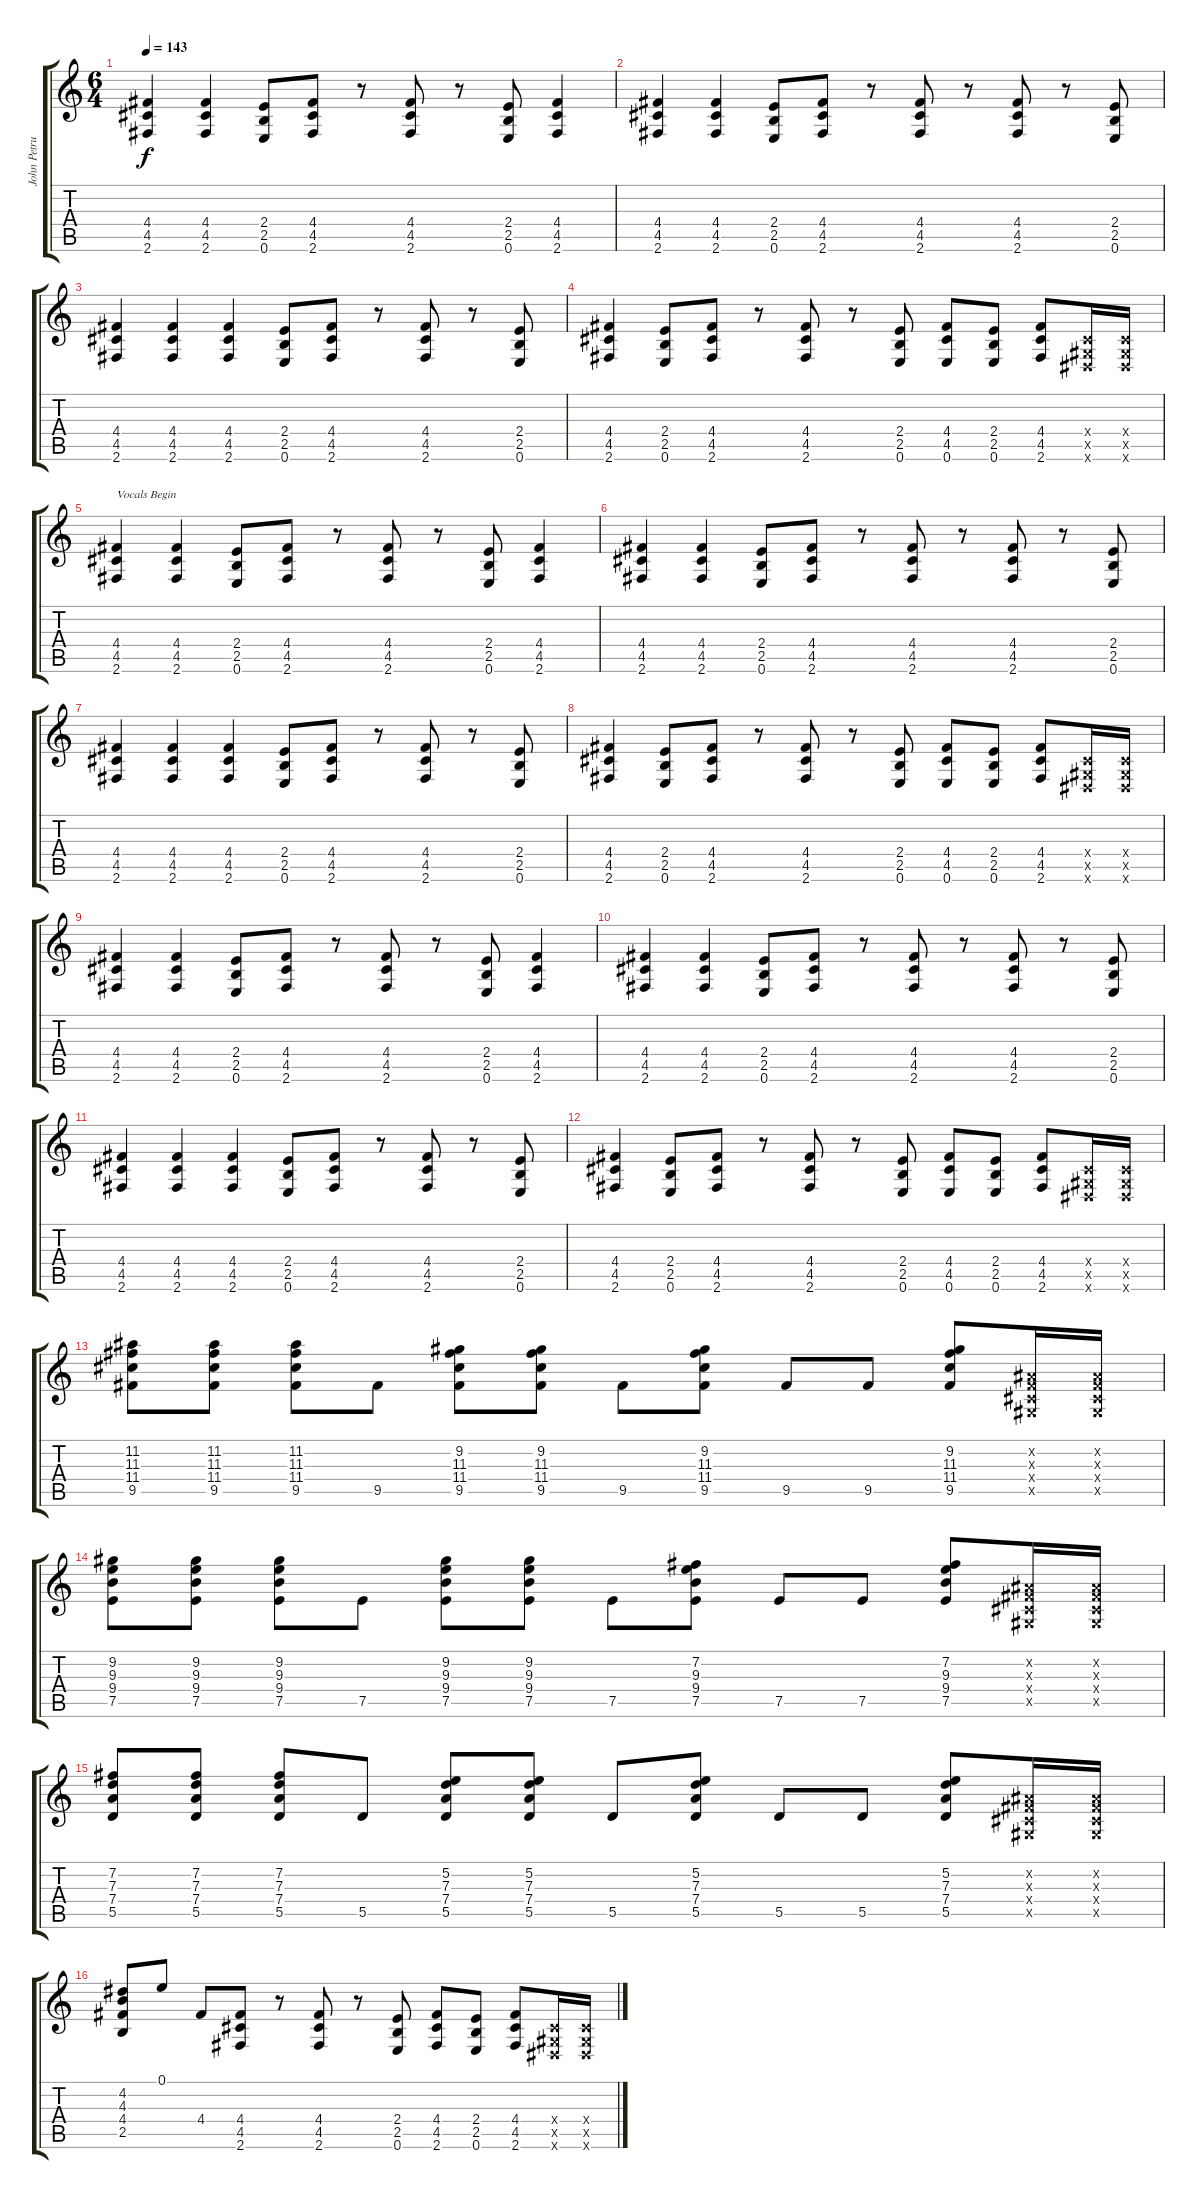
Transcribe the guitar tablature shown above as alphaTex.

\track ("John Petrucci (Distortion Guitar)" "John Petru") {instrument distortionguitar}
\staff {score tabs}
\tuning (E4 B3 G3 D3 A2 E2) {hide}
\ts (6 4)
\tempo 143
\clef g2
\ks c
(4.4 4.5 2.6).4{dy f} (4.4 4.5 2.6).4 (2.4 2.5 0.6).8 (4.4 4.5 2.6).8 r.8 (4.4 4.5 2.6).8 r.8 (2.4 2.5 0.6).8 (4.4 4.5 2.6).4 |
(4.4 4.5 2.6).4 (4.4 4.5 2.6).4 (2.4 2.5 0.6).8 (4.4 4.5 2.6).8 r.8 (4.4 4.5 2.6).8 r.8 (4.4 4.5 2.6).8 r.8 (2.4 2.5 0.6).8 |
(4.4 4.5 2.6).4 (4.4 4.5 2.6).4 (4.4 4.5 2.6).4 (2.4 2.5 0.6).8 (4.4 4.5 2.6).8 r.8 (4.4 4.5 2.6).8 r.8 (2.4 2.5 0.6).8 |
(4.4 4.5 2.6).4 (2.4 2.5 0.6).8 (4.4 4.5 2.6).8 r.8 (4.4 4.5 2.6).8 r.8 (2.4 2.5 0.6).8 (4.4 4.5 0.6).8 (2.4 2.5 0.6).8 (4.4 4.5 2.6).8 (-1.4{x} -1.5{x} -1.6{x}).16 (-1.4{x} -1.5{x} -1.6{x}).16 |
(4.4 4.5 2.6).4{txt "Vocals Begin "} (4.4 4.5 2.6).4 (2.4 2.5 0.6).8 (4.4 4.5 2.6).8 r.8 (4.4 4.5 2.6).8 r.8 (2.4 2.5 0.6).8 (4.4 4.5 2.6).4 |
(4.4 4.5 2.6).4 (4.4 4.5 2.6).4 (2.4 2.5 0.6).8 (4.4 4.5 2.6).8 r.8 (4.4 4.5 2.6).8 r.8 (4.4 4.5 2.6).8 r.8 (2.4 2.5 0.6).8 |
(4.4 4.5 2.6).4 (4.4 4.5 2.6).4 (4.4 4.5 2.6).4 (2.4 2.5 0.6).8 (4.4 4.5 2.6).8 r.8 (4.4 4.5 2.6).8 r.8 (2.4 2.5 0.6).8 |
(4.4 4.5 2.6).4 (2.4 2.5 0.6).8 (4.4 4.5 2.6).8 r.8 (4.4 4.5 2.6).8 r.8 (2.4 2.5 0.6).8 (4.4 4.5 0.6).8 (2.4 2.5 0.6).8 (4.4 4.5 2.6).8 (-1.4{x} -1.5{x} -1.6{x}).16 (-1.4{x} -1.5{x} -1.6{x}).16 |
(4.4 4.5 2.6).4 (4.4 4.5 2.6).4 (2.4 2.5 0.6).8 (4.4 4.5 2.6).8 r.8 (4.4 4.5 2.6).8 r.8 (2.4 2.5 0.6).8 (4.4 4.5 2.6).4 |
(4.4 4.5 2.6).4 (4.4 4.5 2.6).4 (2.4 2.5 0.6).8 (4.4 4.5 2.6).8 r.8 (4.4 4.5 2.6).8 r.8 (4.4 4.5 2.6).8 r.8 (2.4 2.5 0.6).8 |
(4.4 4.5 2.6).4 (4.4 4.5 2.6).4 (4.4 4.5 2.6).4 (2.4 2.5 0.6).8 (4.4 4.5 2.6).8 r.8 (4.4 4.5 2.6).8 r.8 (2.4 2.5 0.6).8 |
(4.4 4.5 2.6).4 (2.4 2.5 0.6).8 (4.4 4.5 2.6).8 r.8 (4.4 4.5 2.6).8 r.8 (2.4 2.5 0.6).8 (4.4 4.5 0.6).8 (2.4 2.5 0.6).8 (4.4 4.5 2.6).8 (-1.4{x} -1.5{x} -1.6{x}).16 (-1.4{x} -1.5{x} -1.6{x}).16 |
(11.2 11.3 11.4 9.5).8 (11.2 11.3 11.4 9.5).8 (11.2 11.3 11.4 9.5).8 9.5.8 (9.2 11.3 11.4 9.5).8 (9.2 11.3 11.4 9.5).8 9.5.8 (9.2 11.3 11.4 9.5).8 9.5.8 9.5.8 (9.2 11.3 11.4 9.5).8 (-1.2{x} -1.3{x} -1.4{x} -1.5{x}).16 (-1.2{x} -1.3{x} -1.4{x} -1.5{x}).16 |
(9.2 9.3 9.4 7.5).8 (9.2 9.3 9.4 7.5).8 (9.2 9.3 9.4 7.5).8 7.5.8 (9.2 9.3 9.4 7.5).8 (9.2 9.3 9.4 7.5).8 7.5.8 (7.2 9.3 9.4 7.5).8 7.5.8 7.5.8 (7.2 9.3 9.4 7.5).8 (-1.2{x} -1.3{x} -1.4{x} -1.5{x}).16 (-1.2{x} -1.3{x} -1.4{x} -1.5{x}).16 |
(7.2 7.3 7.4 5.5).8 (7.2 7.3 7.4 5.5).8 (7.2 7.3 7.4 5.5).8 5.5.8 (5.2 7.3 7.4 5.5).8 (5.2 7.3 7.4 5.5).8 5.5.8 (5.2 7.3 7.4 5.5).8 5.5.8 5.5.8 (5.2 7.3 7.4 5.5).8 (-1.2{x} -1.3{x} -1.4{x} -1.5{x}).16 (-1.2{x} -1.3{x} -1.4{x} -1.5{x}).16 |
(4.2 4.3 4.4 2.5).8 0.1.8 4.4.8 (4.4 4.5 2.6).8 r.8 (4.4 4.5 2.6).8 r.8 (2.4 2.5 0.6).8 (4.4 4.5 2.6).8 (2.4 2.5 0.6).8 (4.4 4.5 2.6).8 (-1.4{x} -1.5{x} -1.6{x}).16 (-1.4{x} -1.5{x} -1.6{x}).16
